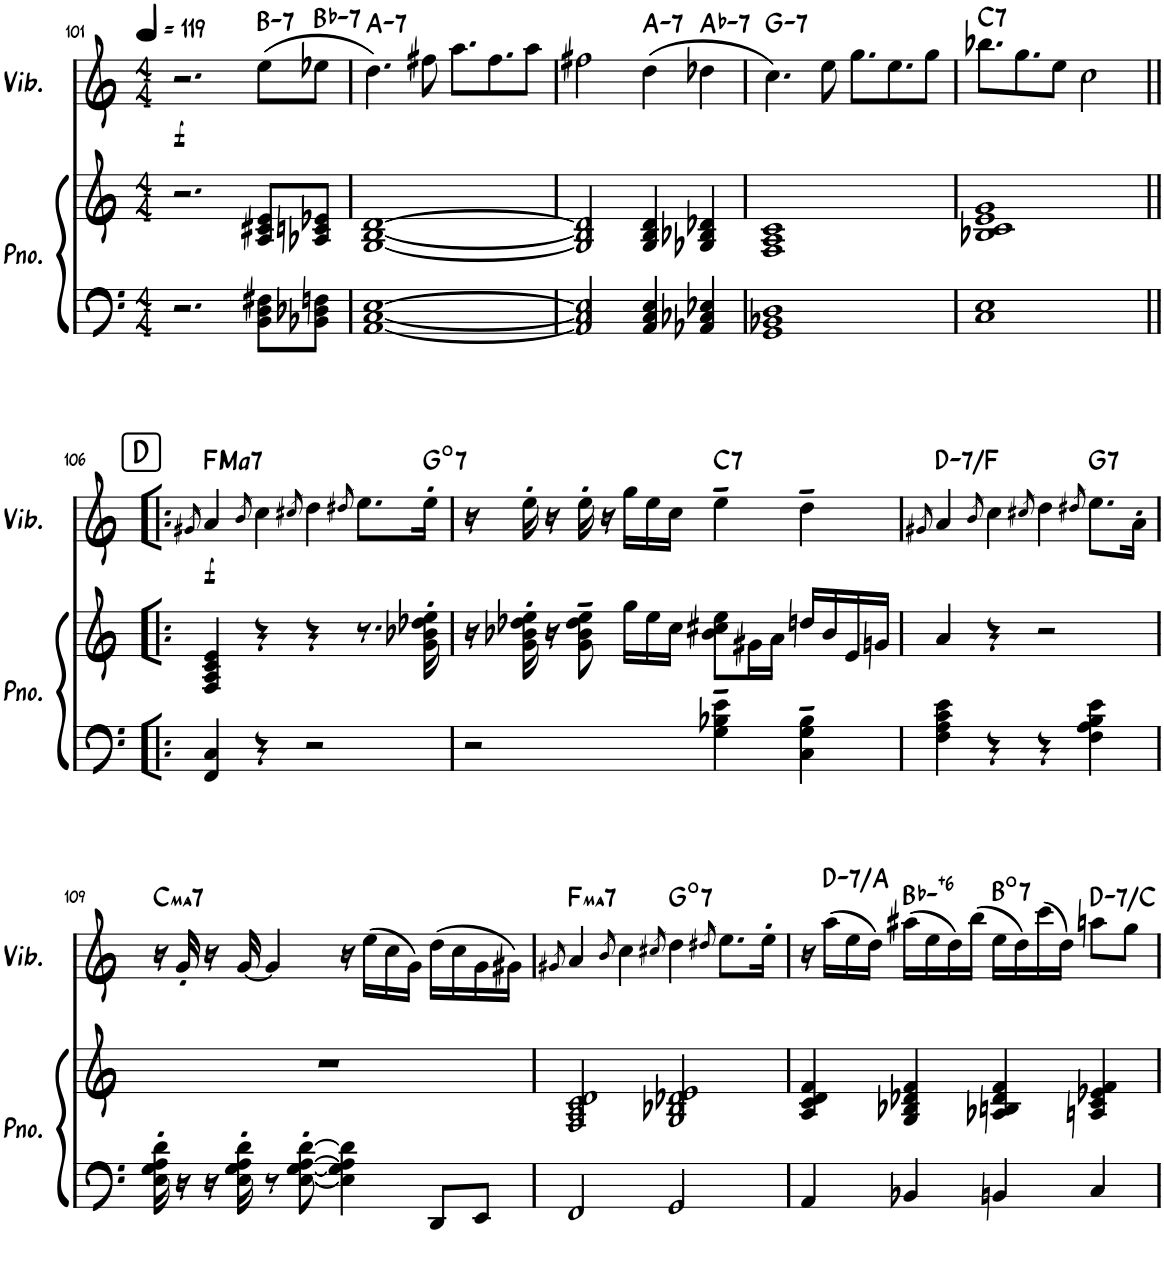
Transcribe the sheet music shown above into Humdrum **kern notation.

**kern	**kern	**kern	**harte
*part2	*part2	*part1	*part1
*staff3	*staff2	*staff1	*
*I"Piano	*	*I"Vibraphone	*
*I'Pno.	*	*I'Vib.	*
!!LO:PB:g=z
*clefF4	*clefG2	*clefG2	*
*k[]	*k[]	*k[]	*
*M4/4	*M4/4	*M4/4	*
*MM119	*MM119	*MM119	*
=101	=101	=101	=101
2.r	2.r	2.r	.
!	!	!	!LO:H:kt=7
8BB\ 8D\ 8F#X\L	8A/ 8c#X/ 8e/L	(8ee\L	B:min7
!	!	!	!LO:H:kt=7
8BB-X\ 8D-X\ 8Fn\J	8A-X/ 8cn/ 8e-X/J	8ee-X\J	Bb:min7
=102	=102	=102	=102
!	!	!	!LO:H:kt=7
[1AA [1C [1E	[1G [1B [1d	4.dd\)	A:min7
.	.	8ff#X\	.
.	.	8.aa\L	.
.	.	8.ff#\	.
.	.	8aa\J	.
=103	=103	=103	=103
2AA/] 2C/] 2E/]	2G/] 2B/] 2d/]	2ff#X\	.
!	!	!	!LO:H:kt=7
4AA/ 4C/ 4E/	4G/ 4B/ 4d/	(4dd\	A:min7
!	!	!	!LO:H:kt=7
4AA-X/ 4C-X/ 4E-X/	4G-X/ 4B-X/ 4d-X/	4dd-X\	Ab:min7
=104	=104	=104	=104
!	!	!	!LO:H:kt=7
1GG 1BB-X 1D	1F 1A 1c	4.cc\)	G:min7
.	.	8ee\	.
.	.	8.gg\L	.
.	.	8.ee\	.
.	.	8gg\J	.
=105	=105	=105	=105
!	!	!	!LO:H:kt=7
1C 1E	1B-X 1c 1e 1g	8.bb-X\L	C:7
.	.	8.gg\	.
.	.	8ee\J	.
.	.	2cc\	.
!!LO:LB:g=z
!!LO:REH:place=s1:a:B:rj:fs=14:t=D
=106!|:	=106!|:	=106!|:	=106!|:
*k[]	*k[]	*k[]	*
.	.	8qg#X/	.
!	!	!	!LO:H:kt=Ma7
4FF/ 4C/	4F/ 4A/ 4c/ 4e/	4a/	F:maj7
.	.	8qb/	.
4r	4r	4cc\	.
.	.	8qcc#X/	.
2r	4r	4dd\	.
.	.	8qdd#X/	.
.	8.r	8.ee\L	.
!	!	!	!LO:H:kt=7
.	16g\' 16b-X\' 16dd-X\' 16ee\'	16ee'\Jk	G:dim7
=107	=107	=107	=107
2r	16r	16r	.
.	16g\' 16b-X\' 16dd-X\' 16ee\'	16ee'\	.
.	16r	16r	.
.	8g\~ 8b-\~ 8dd-\~ 8ee\~	16ee'\	.
.	.	16r	.
.	16gg\LL	16gg\LL	.
.	16ee\	16ee\	.
.	16cc\JJ	16cc\JJ	.
!	!	!	!LO:H:kt=7
4G\~ 4B-X\~ 4e\~	8b-\ 8cc#X\ 8ee\L	4ee~\	C:7
.	16g#X\L	.	.
.	16a\JJ	.	.
4C\~ 4G\~ 4B-\~	16ddn/LL	4dd~\	.
.	16b-/	.	.
.	16e/	.	.
.	16gn/JJ	.	.
=108	=108	=108	=108
.	.	8qg#X/	.
!	!	!	!LO:H:kt=7
4F\ 4A\ 4c\ 4e\	4a/	4a/	D:min7/b3
.	.	8qb/	.
4r	4r	4cc\	.
.	.	8qcc#X/	.
4r	2r	4dd\	.
.	.	8qdd#X/	.
!	!	!	!LO:H:kt=7
4F\ 4A\ 4B\ 4e\	.	8.ee\L	G:7
.	.	16a'\Jk	.
!!LO:LB:g=z
=109	=109	=109	=109
!	!	!	!LO:H:kt=ma7
16E\' 16G\' 16A\' 16d\'	1r	16r	C:maj7
16r	.	16g'/	.
16r	.	16r	.
16E\' 16G\' 16A\' 16d\'	.	[16g/	.
8r	.	4g/]	.
[8E\' [8G\' [8A\' [8d\'	.	.	.
4E\] 4G\] 4A\] 4d\]	.	16r	.
.	.	(16ee\LL	.
.	.	16cc\	.
.	.	16g\JJ)	.
8DD/L	.	(16dd\LL	.
.	.	16cc\	.
8EE/J	.	16g\	.
.	.	16g#X\JJ)	.
=110	=110	=110	=110
.	.	8qg#X/	.
!	!	!	!LO:H:kt=ma7
2FF/	2F/ 2A/ 2c/ 2d/	4a/	F:maj7
.	.	8qb/	.
.	.	4cc\	.
.	.	8qcc#X/	.
!	!	!	!LO:H:kt=7
2GG/	2G/ 2B-X/ 2d-X/ 2e/	4dd\	G:dim7
.	.	8qdd#X/	.
.	.	8.ee\L	.
.	.	16ee'\Jk	.
=111	=111	=111	=111
4AA/	4A/ 4c/ 4d/ 4f/	16r	.
!	!	!	!LO:H:kt=7
.	.	(16aa\LL	D:min7/5
.	.	16ee\	.
.	.	16dd\JJ)	.
4BB-X/	4G/ 4B-X/ 4d-X/ 4f/	(16aa#X\LL	Bb:min(#6)
.	.	16ee\	.
.	.	16dd\)	.
.	.	(16bb\JJ	.
!	!	!	!LO:H:kt=7
4BBn/	4A-X/ 4Bn/ 4d-/ 4f/	16ee\LL	B:dim7
.	.	16dd\)	.
.	.	(16ccc\	.
.	.	16dd\JJ)	.
!	!	!	!LO:H:kt=7
4C/	4An/ 4c/ 4e-X/ 4f/	8aan\L	D:min7/b7
.	.	8gg\J	.
=	=	=	=
*-	*-	*-	*-
